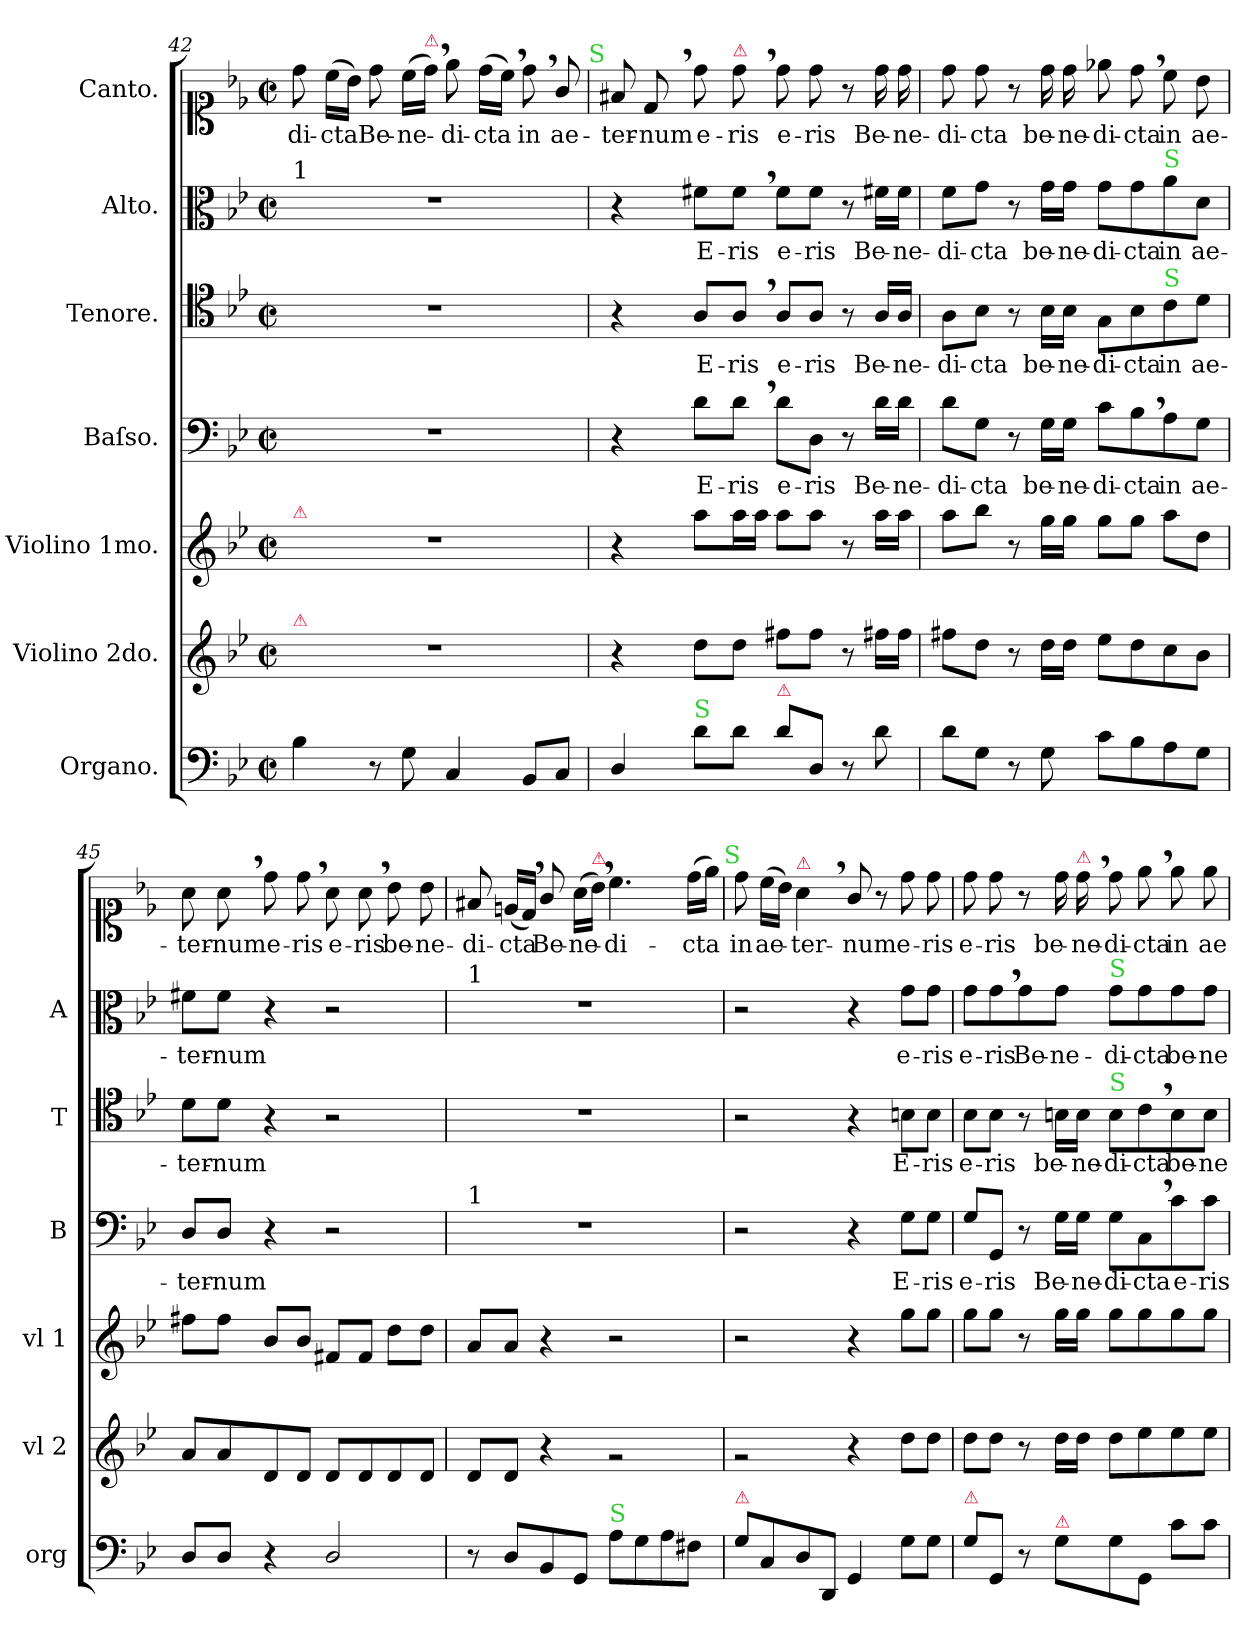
**kern	**kern	**kern	**kern	**text	**kern	**text	**kern	**text	**kern	**text
*part7	*part6	*part5	*part4	*part4	*part3	*part3	*part2	*part2	*part1	*part1
*staff7	*staff6	*staff5	*staff4	*staff4	*staff3	*staff3	*staff2	*staff2	*staff1	*staff1
*I"Organo.	*I"Violino 2do.	*I"Violino 1mo.	*I"Baſso.	*	*I"Tenore.	*	*I"Alto.	*	*I"Canto.	*
*I'org	*I'vl 2	*I'vl 1	*I'B	*	*I'T	*	*I'A	*	*	*
*clefF4	*clefG2	*clefG2	*clefF4	*	*clefC4	*	*clefC3	*	*clefC1	*
*k[b-e-]	*k[b-e-]	*k[b-e-]	*k[b-e-]	*	*k[b-e-]	*	*k[b-e-]	*	*k[b-e-]	*
*M2/2	*M2/2	*M2/2	*M2/2	*	*M2/2	*	*M2/2	*	*M2/2	*
*met(c|)	*met(c|)	*met(c|)	*met(c|)	*	*met(c|)	*	*met(c|)	*	*met(c|)	*
=42	=42	=42	=42	=42	=42	=42	=42	=42	=42	=42
!	!	!	!	!	!	!	!LO:TX:a:t=1	!	!	!
!	!	!LO:TX:a:color=crimson:t=⚠	!	!	!	!	!	!	!	!
!	!LO:TX:a:color=crimson:t=⚠	!	!	!	!	!	!	!	!	!
4B-\	1r	1r	1r	.	1r	.	1r	.	8dd\	-di-
.	.	.	.	.	.	.	.	.	(>16cc\LL	-cta
.	.	.	.	.	.	.	.	.	16b-\JJ)	.
8r	.	.	.	.	.	.	.	.	8dd\	Be-
8G\	.	.	.	.	.	.	.	.	(>16cc\LL	-ne-
!	!	!	!	!	!	!	!	!	!LO:TX:a:color=crimson:t=⚠	!
.	.	.	.	.	.	.	.	.	16dd,\JJ)	.
4C/	.	.	.	.	.	.	.	.	8ee-\	-di-
.	.	.	.	.	.	.	.	.	(>16dd\LL	-cta
.	.	.	.	.	.	.	.	.	16cc,<\JJ)	.
8BB-/L	.	.	.	.	.	.	.	.	8dd,<\	in
8C/J	.	.	.	.	.	.	.	.	8g/	ae-
!	!	!	!	!	!	!	!	!	!LO:TX:a:color=limegreen:t=S	!
=43	=43	=43	=43	=43	=43	=43	=43	=43	=43	=43
4D/	4r	4r	4r	.	4r	.	4r	.	8f#X/	-ter-
.	.	.	.	.	.	.	.	.	8d,</	-num
!LO:TX:a:color=limegreen:t=S	!	!	!	!	!	!	!	!	!	!
8d\L	8dd\L	8aa\L	8d\L	E-	8A/L	E-	8f#X\L	E-	8dd\	e-
!	!	!	!	!	!	!	!	!	!LO:TX:a:color=crimson:t=⚠	!
8d\J	8dd\J	16aa\L	8d,\J	-ris	8A,/J	-ris	8f#,\J	-ris	8dd,\	-ris
.	.	16aa\JJ	.	.	.	.	.	.	.	.
!LO:TX:a:color=crimson:t=⚠	!	!	!	!	!	!	!	!	!	!
8d\L	8ff#X\L	8aa\L	8d\L	e-	8A/L	e-	8f#\L	e-	8dd\	e-
8D/J	8ff#\J	8aa\J	8D\J	-ris	8A/J	-ris	8f#\J	-ris	8dd\	-ris
8r	8r	8r	8r	.	8r	.	8r	.	8r	.
8d\	16ff#X\LL	16aa\LL	16d\LL	Be-	16A/LL	Be-	16f#X\LL	Be-	16dd\	Be-
.	16ff#\JJ	16aa\JJ	16d\JJ	-ne-	16A/JJ	-ne-	16f#\JJ	-ne-	16dd\	-ne-
=44	=44	=44	=44	=44	=44	=44	=44	=44	=44	=44
8d\L	8ff#X\L	8aa\L	8d\L	-di-	8A\L	-di-	8f\L	-di-	8dd\	-di-
8G\J	8dd\J	8bb-\J	8G\J	-cta	8B-\J	-cta	8g\J	-cta	8dd\	-cta
8r	8r	8r	8r	.	8r	.	8r	.	8r	.
8G\	16dd\LL	16gg\LL	16G\LL	be-	16B-\LL	be-	16g\LL	be-	16dd\	be-
.	16dd\JJ	16gg\JJ	16G\JJ	-ne-	16B-\JJ	-ne-	16g\JJ	-ne-	16dd\	-ne-
8c\L	8ee-\L	8gg\L	8c\L	-di-	8G\L	-di-	8g\L	-di-	8ee-X\	-di-
8B-\	8dd\	8gg\J	8B-,\	-cta	8B-\	-cta	8g\	-cta	8dd,<\	-cta
!	!	!	!	!	!	!	!LO:TX:a:color=limegreen:t=S	!	!	!
!	!	!	!	!	!LO:TX:a:color=limegreen:t=S	!	!	!	!	!
8A\	8cc\	8aa\L	8A\	in	8c\	in	8a\	in	8cc\	in
8G\J	8b-\J	8dd\J	8G\J	ae-	8d\J	ae-	8d\J	ae-	8b-\	ae-
=45	=45	=45	=45	=45	=45	=45	=45	=45	=45	=45
8D/L	8a/L	8ff#X\L	8D/L	-ter-	8d\L	-ter-	8f#X\L	-ter-	8a\	-ter-
8D/J	8a/	8ff#\J	8D/J	-num	8d\J	-num	8f#\J	-num	8a,<\	-num
4r	8d/	8b-/L	4r	.	4r	.	4r	.	8dd\	e-
.	8d/J	8b-/J	.	.	.	.	.	.	8dd,<\	-ris
2D/	8d/L	8f#X/L	2r	.	2r	.	2r	.	8a\	e-
.	8d/	8f#/J	.	.	.	.	.	.	8a,<\	-ris
.	8d/	8dd\L	.	.	.	.	.	.	8b-\	be-
.	8d/J	8dd\J	.	.	.	.	.	.	8b-\	-ne-
=46	=46	=46	=46	=46	=46	=46	=46	=46	=46	=46
!	!	!	!	!	!	!	!LO:TX:a:t=1	!	!	!
!	!	!	!LO:TX:a:t=1	!	!	!	!	!	!	!
8r	8d/L	8a/L	1r	.	1r	.	1r	.	8f#X/	-di-
8D/L	8d/J	8a/J	.	.	.	.	.	.	(<16en/LL	-cta
.	.	.	.	.	.	.	.	.	16d,</JJ)	.
8BB-/	4r	4r	.	.	.	.	.	.	8g/	Be-
8GG/J	.	.	.	.	.	.	.	.	(>16a\LL	-ne-
!	!	!	!	!	!	!	!	!	!LO:TX:a:color=crimson:t=⚠	!
.	.	.	.	.	.	.	.	.	16b-,\JJ)	.
!LO:TX:a:color=limegreen:t=S	!	!	!	!	!	!	!	!	!	!
8A\L	2rg	2r	.	.	.	.	.	.	4.cc\	-di-
8G\	.	.	.	.	.	.	.	.	.	.
8A\	.	.	.	.	.	.	.	.	.	.
8F#X\J	.	.	.	.	.	.	.	.	(>16dd\LL	-cta
.	.	.	.	.	.	.	.	.	16ee-\JJ)	.
!	!	!	!	!	!	!	!	!	!LO:TX:a:color=limegreen:t=S	!
=47	=47	=47	=47	=47	=47	=47	=47	=47	=47	=47
!LO:TX:a:color=crimson:t=⚠	!	!	!	!	!	!	!	!	!	!
8G\L	2rg	2r	2r	.	2r	.	2r	.	8dd\	in
8C/	.	.	.	.	.	.	.	.	(16cc\LL	ae-
.	.	.	.	.	.	.	.	.	16b-\JJ)	.
!	!	!	!	!	!	!	!	!	!LO:TX:a:color=crimson:t=⚠	!
8D/	.	.	.	.	.	.	.	.	4a,\	-ter-
8DD/J	.	.	.	.	.	.	.	.	.	.
4GG/	4r	4r	4r	.	4r	.	4r	.	8g/	-num
.	.	.	.	.	.	.	.	.	8r	.
8G\L	8dd\L	8gg\L	8G\L	E-	8Bn\L	E-	8g\L	e-	8dd\	e-
8G\J	8dd\J	8gg\J	8G\J	-ris	8B\J	-ris	8g\J	-ris	8dd\	-ris
=48	=48	=48	=48	=48	=48	=48	=48	=48	=48	=48
!LO:TX:a:color=crimson:t=⚠	!	!	!	!	!	!	!	!	!	!
8G\L	8dd\L	8gg\L	8G/L	e-	8B-\L	e-	8g\L	e-	8dd\	e-
8GG/J	8dd\J	8gg\J	8GG/J	-ris	8B-\J	-ris	8g,\	-ris	8dd\	-ris
8r	8r	8r	8r	.	8r	.	8g\	Be-	8r	.
!LO:TX:a:color=crimson:t=⚠	!	!	!	!	!	!	!	!	!	!
8G\L	16dd\LL	16gg\LL	16G\LL	Be-	16Bn\LL	be-	8g\J	-ne-	16dd\	be-
!	!	!	!	!	!	!	!	!	!LO:TX:a:color=crimson:t=⚠	!
.	16dd\JJ	16gg\JJ	16G\JJ	-ne-	16B\JJ	-ne-	.	.	16dd,\	-ne-
!	!	!	!	!	!	!	!LO:TX:a:color=limegreen:t=S	!	!	!
!	!	!	!	!	!LO:TX:a:color=limegreen:t=S	!	!	!	!	!
8G\	8dd\L	8gg\L	8G\L	-di-	8B\L	-di-	8g\L	-di-	8dd\	-di-
8GG/J	8ee-\	8gg\	8C,\	-cta	8c,\	-cta	8g\	-cta	8ee-,<\	-cta
!	!	!	!	!	!	!	!	!LO:LY:i	!	!
8c\L	8ee-\	8gg\	8c\	e-	8B\	be-	8g\	be-	8ee-\	in
!	!	!	!	!	!	!	!	!LO:LY:i	!	!
8c\J	8ee-\J	8gg\J	8c\J	-ris	8B\J	-ne-	8g\J	-ne-	8ee-\	ae-
=	=	=	=	=	=	=	=	=	=	=
*-	*-	*-	*-	*-	*-	*-	*-	*-	*-	*-
